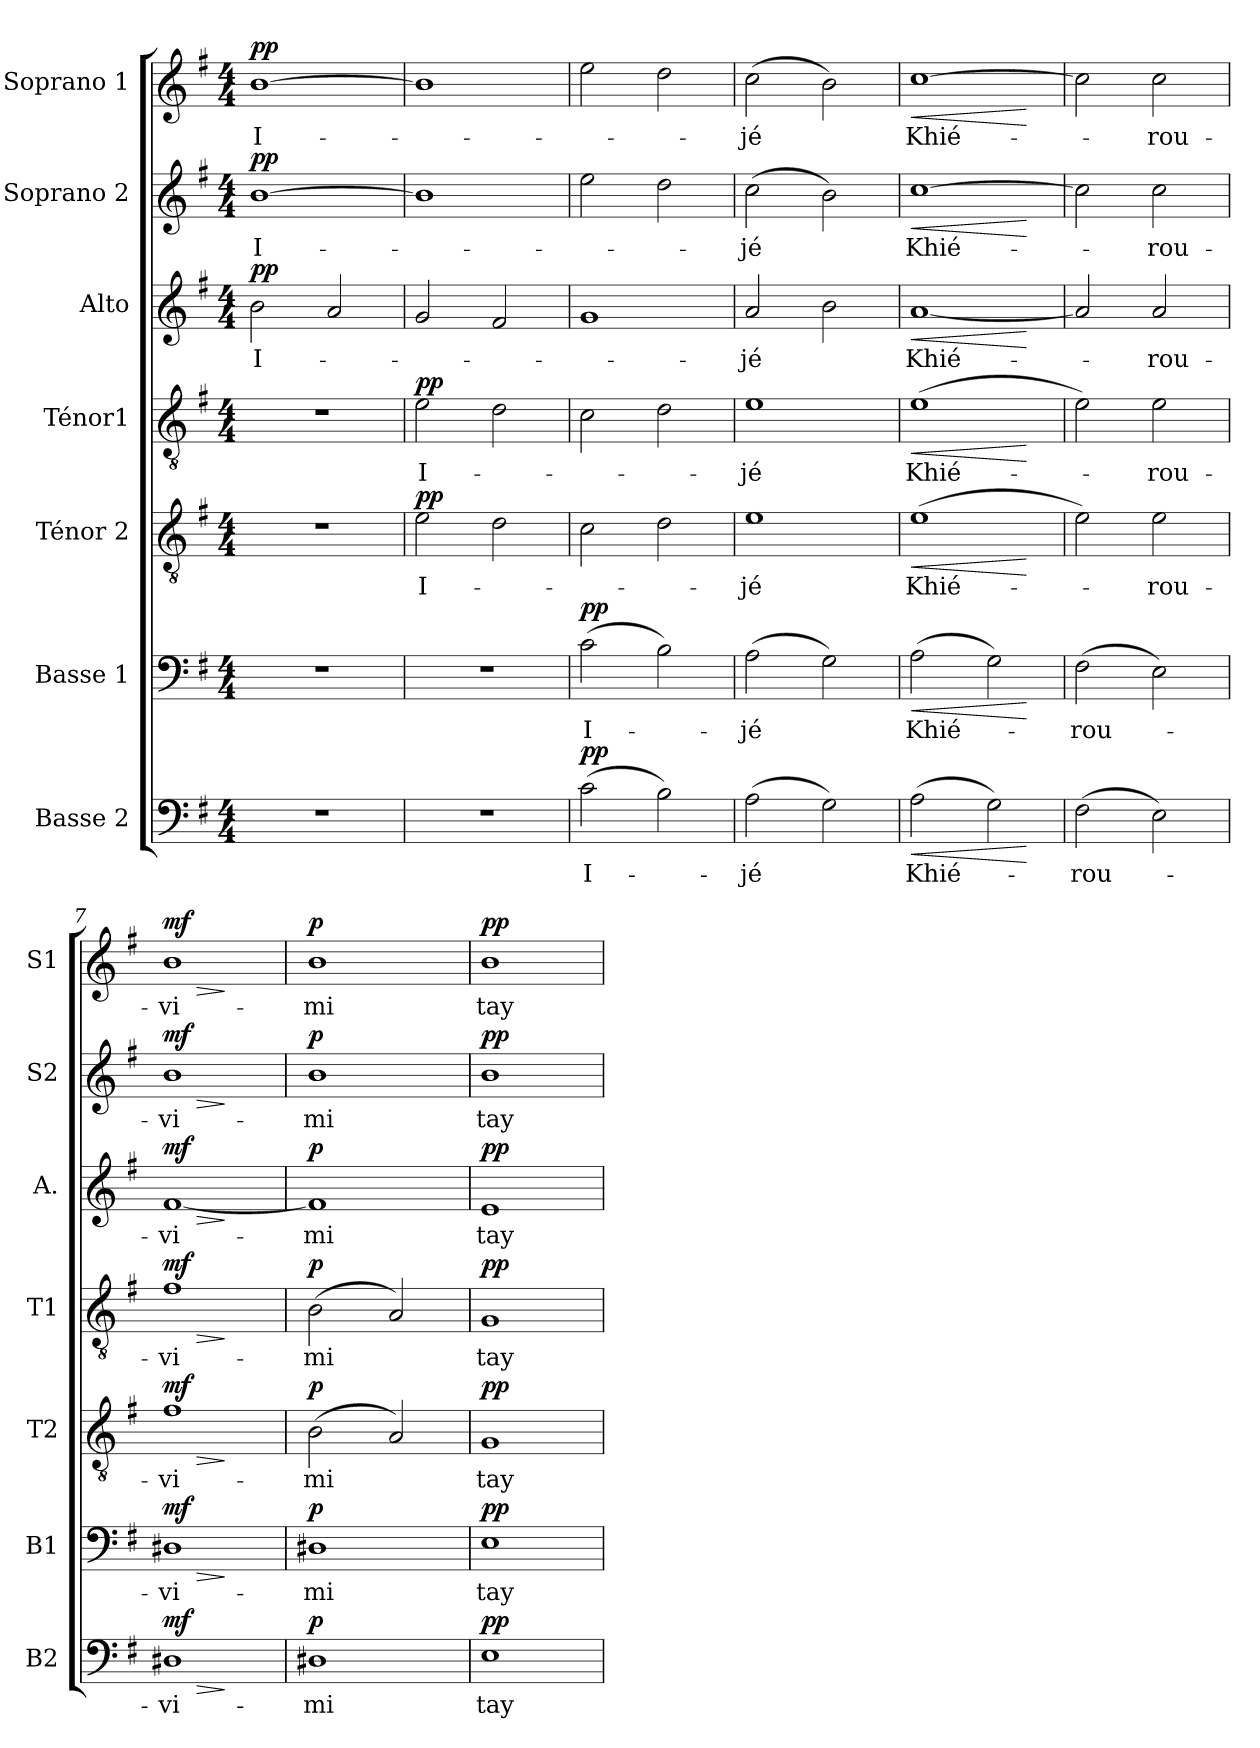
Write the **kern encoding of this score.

**kern	**text	**dynam	**kern	**text	**dynam	**kern	**text	**dynam	**kern	**text	**dynam	**kern	**text	**dynam	**kern	**text	**dynam	**kern	**text	**dynam
*part7	*part7	*part7	*part6	*part6	*part6	*part5	*part5	*part5	*part4	*part4	*part4	*part3	*part3	*part3	*part2	*part2	*part2	*part1	*part1	*part1
*staff7	*staff7	*staff7	*staff6	*staff6	*staff6	*staff5	*staff5	*staff5	*staff4	*staff4	*staff4	*staff3	*staff3	*staff3	*staff2	*staff2	*staff2	*staff1	*staff1	*staff1
*I"Basse 2	*	*	*I"Basse 1	*	*	*I"Ténor 2	*	*	*I"Ténor1	*	*	*I"Alto	*	*	*I"Soprano 2	*	*	*I"Soprano 1	*	*
*I'B2	*	*	*I'B1	*	*	*I'T2	*	*	*I'T1	*	*	*I'A.	*	*	*I'S2	*	*	*I'S1	*	*
*clefF4	*	*	*clefF4	*	*	*clefGv2	*	*	*clefGv2	*	*	*clefG2	*	*	*clefG2	*	*	*clefG2	*	*
*k[f#]	*	*	*k[f#]	*	*	*k[f#]	*	*	*k[f#]	*	*	*k[f#]	*	*	*k[f#]	*	*	*k[f#]	*	*
*M4/4	*	*	*M4/4	*	*	*M4/4	*	*	*M4/4	*	*	*M4/4	*	*	*M4/4	*	*	*M4/4	*	*
=1	=1	=1	=1	=1	=1	=1	=1	=1	=1	=1	=1	=1	=1	=1	=1	=1	=1	=1	=1	=1
!	!	!	!	!	!	!	!	!	!	!	!	!	!LO:LY:b	!LO:DY:a	!	!LO:LY:b	!LO:DY:a	!	!LO:LY:b	!LO:DY:a
1r	.	.	1r	.	.	1r	.	.	1r	.	.	2b\	I-	pp	[1b	I-	pp	[1b	I-	pp
.	.	.	.	.	.	.	.	.	.	.	.	2a/	.	.	.	.	.	.	.	.
=2	=2	=2	=2	=2	=2	=2	=2	=2	=2	=2	=2	=2	=2	=2	=2	=2	=2	=2	=2	=2
!	!	!	!	!	!	!	!LO:LY:b	!LO:DY:a	!	!LO:LY:b	!LO:DY:a	!	!	!	!	!	!	!	!	!
1r	.	.	1r	.	.	2e\	I-	pp	2e\	I-	pp	2g/	.	.	1b]	.	.	1b]	.	.
.	.	.	.	.	.	2d\	.	.	2d\	.	.	2f#/	.	.	.	.	.	.	.	.
=3	=3	=3	=3	=3	=3	=3	=3	=3	=3	=3	=3	=3	=3	=3	=3	=3	=3	=3	=3	=3
!	!LO:LY:b	!LO:DY:a	!	!LO:LY:b	!LO:DY:a	!	!	!	!	!	!	!	!	!	!	!	!	!	!	!
(>2c\	I-	pp	(>2c\	I-	pp	2c\	.	.	2c\	.	.	1g	.	.	2ee\	.	.	2ee\	.	.
2B\)	.	.	2B\)	.	.	2d\	.	.	2d\	.	.	.	.	.	2dd\	.	.	2dd\	.	.
=4	=4	=4	=4	=4	=4	=4	=4	=4	=4	=4	=4	=4	=4	=4	=4	=4	=4	=4	=4	=4
!	!LO:LY:b	!	!	!LO:LY:b	!	!	!LO:LY:b	!	!	!LO:LY:b	!	!	!LO:LY:b	!	!	!LO:LY:b	!	!	!LO:LY:b	!
(>2A\	-jé	.	(>2A\	-jé	.	1e	-jé	.	1e	-jé	.	2a/	-jé	.	(>2cc\	-jé	.	(>2cc\	-jé	.
2G\)	.	.	2G\)	.	.	.	.	.	.	.	.	2b\	.	.	2b\)	.	.	2b\)	.	.
=5	=5	=5	=5	=5	=5	=5	=5	=5	=5	=5	=5	=5	=5	=5	=5	=5	=5	=5	=5	=5
!	!LO:LY:b	!LO:HP:b	!	!LO:LY:b	!LO:HP:b	!	!LO:LY:b	!LO:HP:b	!	!LO:LY:b	!LO:HP:b	!	!LO:LY:b	!LO:HP:b	!	!LO:LY:b	!LO:HP:b	!	!LO:LY:b	!LO:HP:b
(>2A\	Khié-	<	(>2A\	Khié-	<	(>1e	Khié-	<	(>1e	Khié-	<	[1a	Khié-	<	[1cc	Khié-	<	[1cc	Khié-	<
2G\)	.	.	2G\)	.	.	.	.	.	.	.	.	.	.	.	.	.	.	.	.	.
.	.	[	.	.	[	.	.	[	.	.	[	.	.	[	.	.	[	.	.	[
=6	=6	=6	=6	=6	=6	=6	=6	=6	=6	=6	=6	=6	=6	=6	=6	=6	=6	=6	=6	=6
!	!LO:LY:b	!	!	!LO:LY:b	!	!	!	!	!	!	!	!	!	!	!	!	!	!	!	!
(>2F#\	-rou-	.	(>2F#\	-rou-	.	2e\)	.	.	2e\)	.	.	2a/]	.	.	2cc\]	.	.	2cc\]	.	.
!	!	!	!	!	!	!	!LO:LY:b	!	!	!LO:LY:b	!	!	!LO:LY:b	!	!	!LO:LY:b	!	!	!LO:LY:b	!
2E\)	.	.	2E\)	.	.	2e\	-rou-	.	2e\	-rou-	.	2a/	-rou-	.	2cc\	-rou-	.	2cc\	-rou-	.
=7	=7	=7	=7	=7	=7	=7	=7	=7	=7	=7	=7	=7	=7	=7	=7	=7	=7	=7	=7	=7
!	!LO:LY:b	!LO:HP:b	!	!LO:LY:b	!LO:HP:b	!	!LO:LY:b	!LO:HP:b	!	!LO:LY:b	!LO:HP:b	!	!LO:LY:b	!LO:HP:b	!	!LO:LY:b	!LO:HP:b	!	!LO:LY:b	!LO:HP:b
!	!	!LO:DY:n=1:a	!	!	!LO:DY:n=1:a	!	!	!LO:DY:n=1:a	!	!	!LO:DY:n=1:a	!	!	!LO:DY:n=1:a	!	!	!LO:DY:n=1:a	!	!	!LO:DY:n=1:a
1D#X	-vi-	> mf	1D#X	-vi-	> mf	1f#	-vi-	> mf	1f#	-vi-	> mf	[1f#	-vi-	> mf	1b	-vi-	> mf	1b	-vi-	> mf
.	.	]	.	.	]	.	.	]	.	.	]	.	.	]	.	.	]	.	.	]
=8	=8	=8	=8	=8	=8	=8	=8	=8	=8	=8	=8	=8	=8	=8	=8	=8	=8	=8	=8	=8
!	!LO:LY:b	!LO:DY:a	!	!LO:LY:b	!LO:DY:a	!	!LO:LY:b	!LO:DY:a	!	!LO:LY:b	!LO:DY:a	!	!LO:LY:b	!LO:DY:a	!	!LO:LY:b	!LO:DY:a	!	!LO:LY:b	!LO:DY:a
1D#X	-mi	p	1D#X	-mi	p	(>2B\	-mi	p	(>2B\	-mi	p	1f#]	-mi	p	1b	-mi	p	1b	-mi	p
.	.	.	.	.	.	2A/)	.	.	2A/)	.	.	.	.	.	.	.	.	.	.	.
=9	=9	=9	=9	=9	=9	=9	=9	=9	=9	=9	=9	=9	=9	=9	=9	=9	=9	=9	=9	=9
!	!LO:LY:b	!LO:DY:a	!	!LO:LY:b	!LO:DY:a	!	!LO:LY:b	!LO:DY:a	!	!LO:LY:b	!LO:DY:a	!	!LO:LY:b	!LO:DY:a	!	!LO:LY:b	!LO:DY:a	!	!LO:LY:b	!LO:DY:a
1E	tay-	pp	1E	tay-	pp	1G	tay-	pp	1G	tay-	pp	1e	tay-	pp	1b	tay-	pp	1b	tay-	pp
=	=	=	=	=	=	=	=	=	=	=	=	=	=	=	=	=	=	=	=	=
*-	*-	*-	*-	*-	*-	*-	*-	*-	*-	*-	*-	*-	*-	*-	*-	*-	*-	*-	*-	*-
